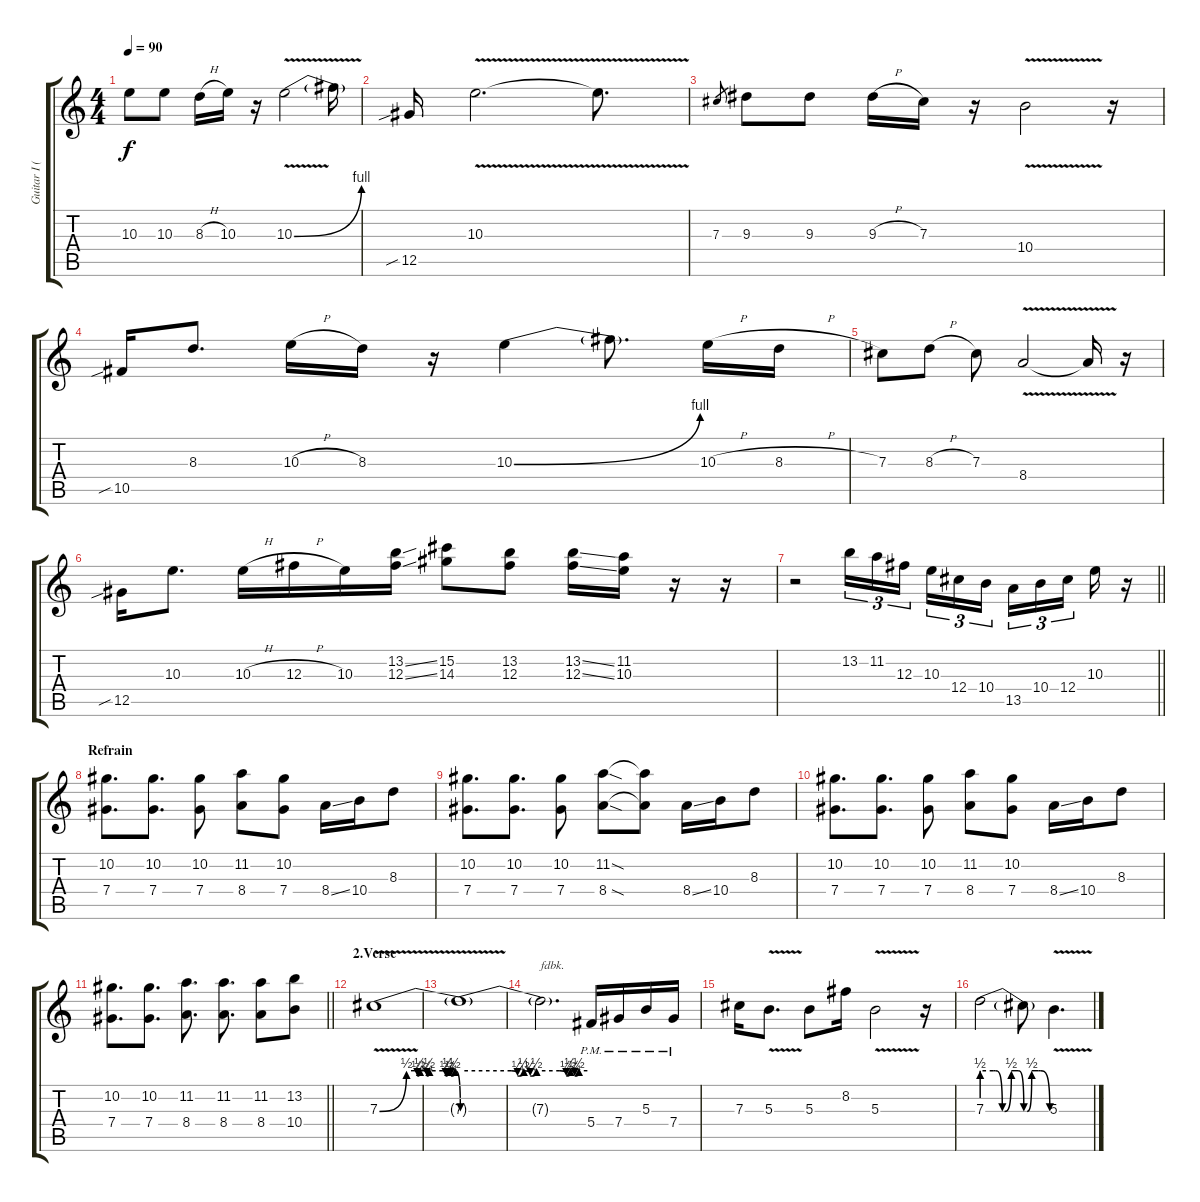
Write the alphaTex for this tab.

\track ("Guitar I (Robin Finck)" "Guitar I (") {instrument overdrivenguitar}
\staff {score tabs}
\tuning (Eb4 Bb3 Gb3 Db3 Ab2 Eb2) {hide}
\ts (4 4)
\tempo 90
\clef g2
\ks c
10.3.8{dy f} 10.3.8 8.3{h}.16 10.3.16 r.16 10.3{be (bend 0 0 60 4) v}.2 10.3{t}.16 |
12.5{sib}.16 10.3{v}.2{d} 10.3{t}.8{d} |
7.3.8{gr} 9.3.8 9.3.8 9.3{h}.16 7.3.16 r.16 10.4{v}.2 r.16 |
10.5{sib}.16 8.3.8{d} 10.3{h}.16 8.3.16 r.16 10.3{be (bend 0 0 60 4)}.4 10.3{t}.8{d} 10.3{h}.16 8.3{h}.16 |
7.3.8 8.3{h}.8 7.3.8 8.4{v}.2 8.4{t}.16 r.16 |
12.5{sib}.16 10.3.8{d} 10.3{h}.16 12.3{h}.16 10.3.16 (13.2{ss} 12.3{ss}).16 (15.2 14.3).8 (13.2 12.3).8 (13.2{ss} 12.3{ss}).16 (11.2 10.3).16 r.16 r.16 |
\barLineRight lightlight
r.2 13.2.16{tu (3 2)} 11.2.16{tu (3 2)} 12.3.16{tu (3 2) beam splitsecondary} 10.3.16{tu (3 2)} 12.4.16{tu (3 2)} 10.4.16{tu (3 2)} 13.5.16{tu (3 2)} 10.4.16{tu (3 2)} 12.4.16{tu (3 2) beam splitsecondary} 10.3.16 r.16 |
\section ("" "Refrain")
(10.2 7.4).8{d volume 10} (10.2 7.4).8{d} (10.2 7.4).8 (11.2 8.4).8 (10.2 7.4).8 8.4{ss}.16 10.4.16 8.3.8 |
(10.2 7.4).8{d} (10.2 7.4).8{d} (10.2 7.4).8 (11.2{sod} 8.4{sod}).8 (11.2{t} 8.4{t}).8 8.4{ss}.16 10.4.16 8.3.8 |
(10.2 7.4).8{d} (10.2 7.4).8{d} (10.2 7.4).8 (11.2 8.4).8 (10.2 7.4).8 8.4{ss}.16 10.4.16 8.3.8 |
\barLineRight lightlight
(10.2 7.4).8{d} (10.2 7.4).8{d} (11.2 8.4).8{d} (11.2 8.4).8{d} (11.2 8.4).8 (13.2 10.4).8 |
\section ("" "2.Verse")
7.3{be (custom 0 0 20 2 26 2 28 1 30 2 33 2 35 1 37 2 47 2 49 1 51 2 53 1 56 2 60 0) v}.1{volume 16} |
7.3{be (custom 0 2 24 2 27 1 30 2 33 1 36 2 47 2 50 1 52 2 54 1 56 2 60 2) t}.1 |
7.3{t}.2{d txt "fdbk."} 5.4{pm}.16 7.4{pm}.16 5.3{pm}.16 7.4{pm}.16 |
7.3.16 5.3{v}.8{d} 5.3.8 8.2.16 5.3{v}.2 r.16 |
7.3{be (custom 0 2 10 2 12 2 18 0 20 0 26 2 32 2 37 0 40 0 44 2 50 2 52 2 60 0)}.2 7.3{t}.8 5.3{v}.4{d}
